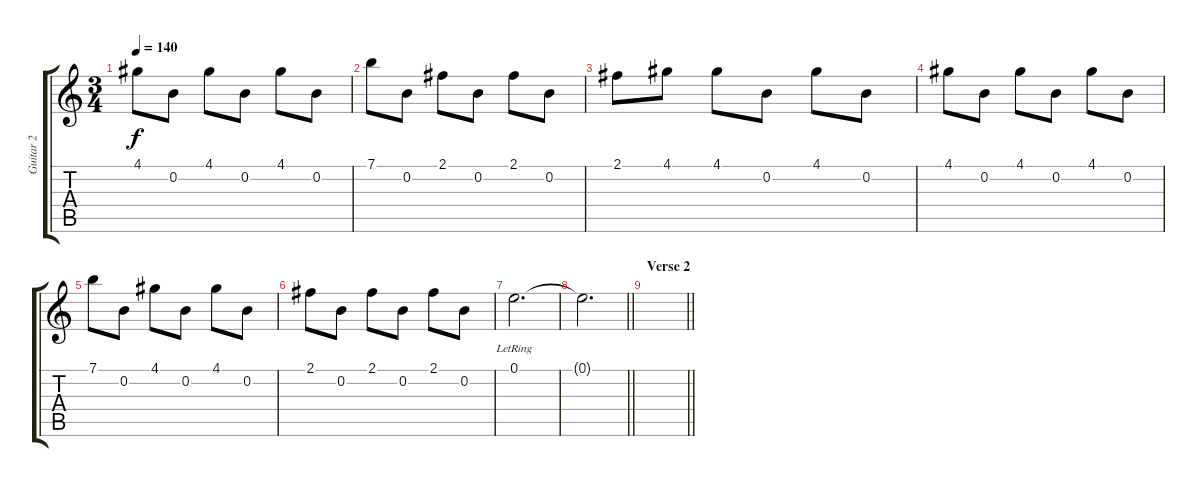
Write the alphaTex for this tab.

\track ("Guitar 2" "Guitar 2") {instrument overdrivenguitar}
\staff {score tabs}
\tuning (E4 B3 G3 D3 A2 E2) {hide}
\ts (3 4)
\tempo 140
\clef g2
\ks c
4.1.8{dy f} 0.2.8 4.1.8 0.2.8 4.1.8 0.2.8 |
7.1.8 0.2.8 2.1.8 0.2.8 2.1.8 0.2.8 |
2.1.8 4.1.8 4.1.8 0.2.8 4.1.8 0.2.8 |
4.1.8 0.2.8 4.1.8 0.2.8 4.1.8 0.2.8 |
7.1.8 0.2.8 4.1.8 0.2.8 4.1.8 0.2.8 |
2.1.8 0.2.8 2.1.8 0.2.8 2.1.8 0.2.8 |
0.1{lr}.2{d} |
\barLineRight lightlight
0.1{t}.2{d} |
\section ("" "Verse 2")
\barLineRight lightlight
